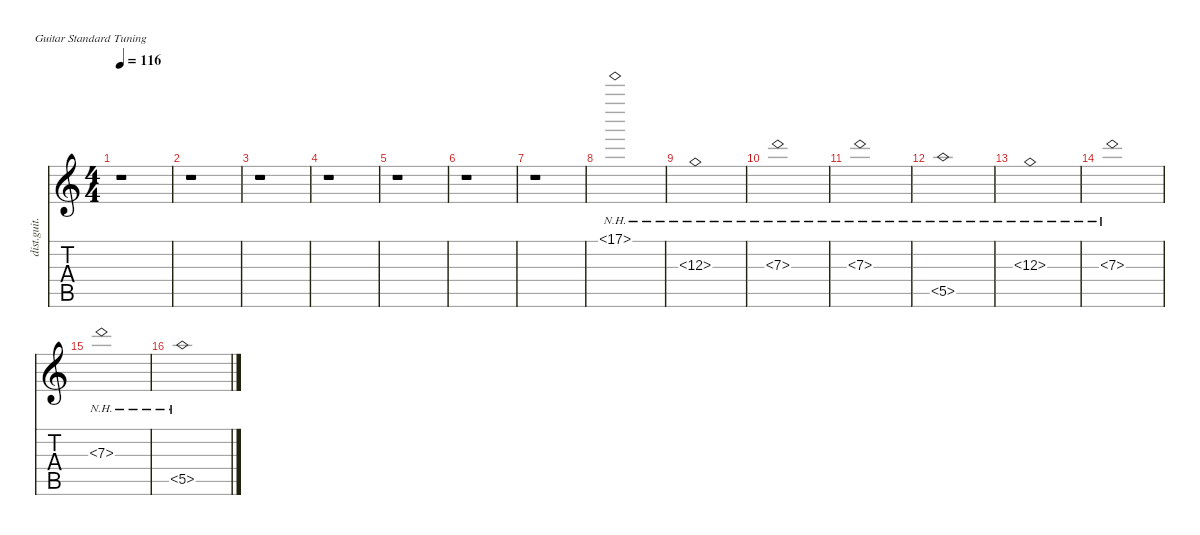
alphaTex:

\defaultSystemsLayout 4
\hideDynamics
\bracketExtendMode nobrackets
\track ("Gtr. 2 (Quiet)" "dist.guit.") {instrument distortionguitar}
\staff {score tabs}
\tuning (E4 B3 G3 D3 A2 E2)
\ts (4 4)
\tempo 116
\clef g2
\ks c
r.1{dy f} |
r.1 |
r.1 |
r.1 |
r.1 |
r.1 |
r.1 |
17.1{nh}.1 |
12.3{nh}.1 |
7.3{nh}.1 |
7.3{nh}.1 |
5.5{nh}.1 |
12.3{nh}.1 |
7.3{nh}.1 |
7.3{nh}.1 |
5.5{nh}.1
